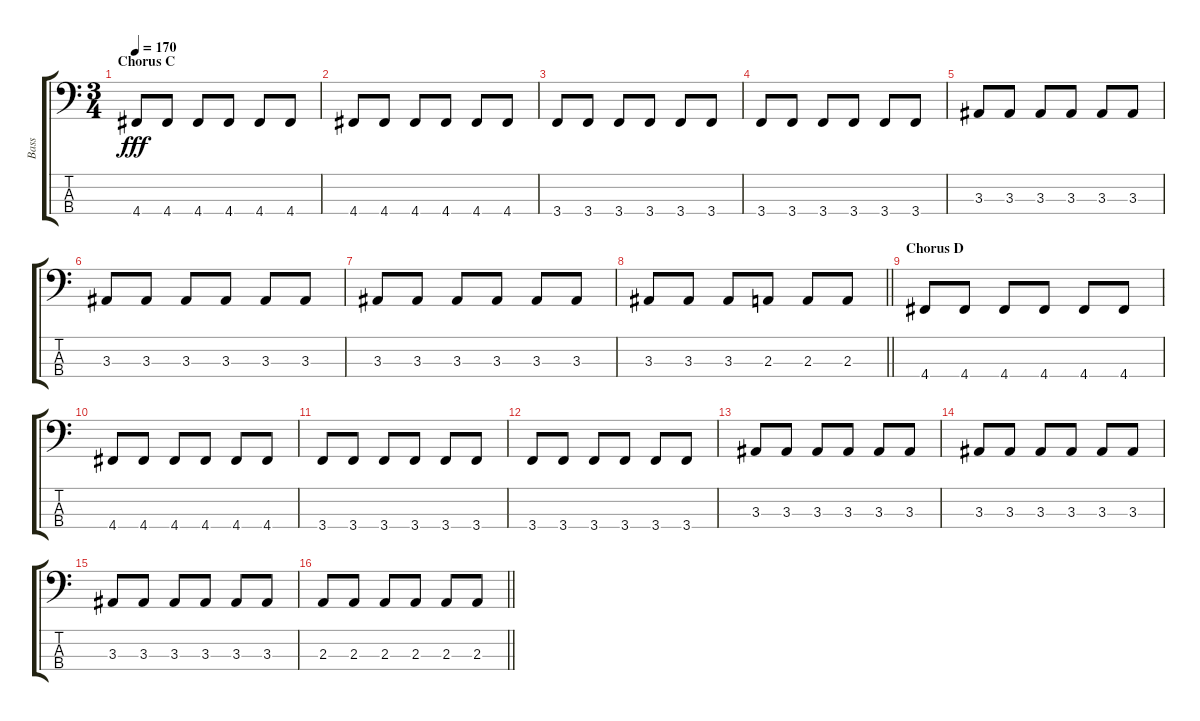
\track ("Bass" "Bass") {instrument electricbassfinger}
\staff {score tabs}
\tuning (F2 C2 G1 D1) {hide}
\ts (3 4)
\section ("" "Chorus C")
\tempo 170
\clef f4
\ks c
4.4.8{dy fff} 4.4.8 4.4.8 4.4.8 4.4.8 4.4.8 |
4.4.8 4.4.8 4.4.8 4.4.8 4.4.8 4.4.8 |
3.4.8 3.4.8 3.4.8 3.4.8 3.4.8 3.4.8 |
3.4.8 3.4.8 3.4.8 3.4.8 3.4.8 3.4.8 |
3.3.8 3.3.8 3.3.8 3.3.8 3.3.8 3.3.8 |
3.3.8 3.3.8 3.3.8 3.3.8 3.3.8 3.3.8 |
3.3.8 3.3.8 3.3.8 3.3.8 3.3.8 3.3.8 |
\barLineRight lightlight
3.3.8 3.3.8 3.3.8 2.3.8 2.3.8 2.3.8 |
\section ("" "Chorus D")
4.4.8 4.4.8 4.4.8 4.4.8 4.4.8 4.4.8 |
4.4.8 4.4.8 4.4.8 4.4.8 4.4.8 4.4.8 |
3.4.8 3.4.8 3.4.8 3.4.8 3.4.8 3.4.8 |
3.4.8 3.4.8 3.4.8 3.4.8 3.4.8 3.4.8 |
3.3.8 3.3.8 3.3.8 3.3.8 3.3.8 3.3.8 |
3.3.8 3.3.8 3.3.8 3.3.8 3.3.8 3.3.8 |
3.3.8 3.3.8 3.3.8 3.3.8 3.3.8 3.3.8 |
\barLineRight lightlight
2.3.8 2.3.8 2.3.8 2.3.8 2.3.8 2.3.8
